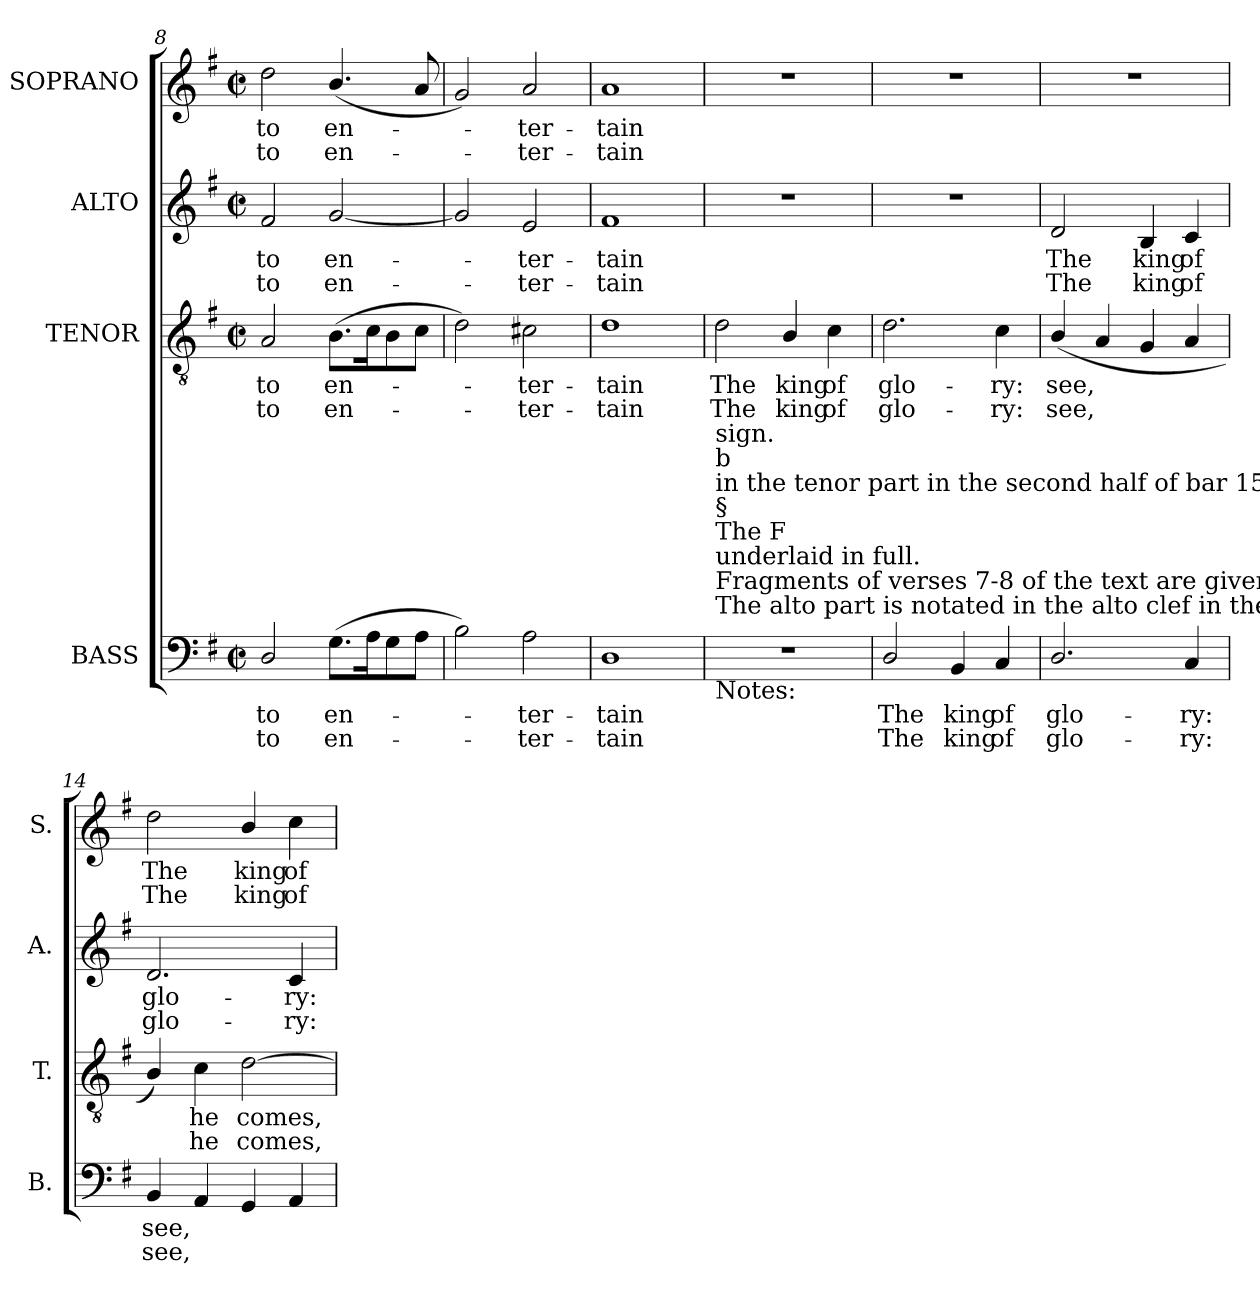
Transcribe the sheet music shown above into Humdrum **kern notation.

**kern	**text	**text	**kern	**text	**text	**kern	**text	**text	**kern	**text	**text
*part4	*part4	*part4	*part3	*part3	*part3	*part2	*part2	*part2	*part1	*part1	*part1
*staff4	*staff4	*staff4	*staff3	*staff3	*staff3	*staff2	*staff2	*staff2	*staff1	*staff1	*staff1
*I"BASS	*	*	*I"TENOR	*	*	*I"ALTO	*	*	*I"SOPRANO	*	*
*I'B.	*	*	*I'T.	*	*	*I'A.	*	*	*I'S.	*	*
*clefF4	*	*	*clefGv2	*	*	*clefG2	*	*	*clefG2	*	*
*	*	*	*ITrd7c12	*	*	*	*	*	*	*	*
*k[f#]	*	*	*k[f#]	*	*	*k[f#]	*	*	*k[f#]	*	*
*G:	*	*	*G:	*	*	*G:	*	*	*G:	*	*
*M2/2	*	*	*M2/2	*	*	*M2/2	*	*	*M2/2	*	*
*met(c|)	*	*	*met(c|)	*	*	*met(c|)	*	*	*met(c|)	*	*
=8	=8	=8	=8	=8	=8	=8	=8	=8	=8	=8	=8
!	!LO:LY:b:color=#000000	!LO:LY:b:color=#000000	!	!	!	!	!	!	!	!	!
!	!	!	!	!LO:LY:b:color=#000000	!LO:LY:b:color=#000000	!	!	!	!	!	!
!	!	!	!	!	!	!	!LO:LY:b:color=#000000	!LO:LY:b:color=#000000	!	!	!
!	!	!	!	!	!	!	!	!	!	!LO:LY:b:color=#000000	!LO:LY:b:color=#000000
2Di/	to	to	2AAi/	to	to	2f#i/	to	to	2ddi\	to	to
!	!LO:LY:b:color=#000000	!LO:LY:b:color=#000000	!	!	!	!	!	!	!	!	!
!	!	!	!	!LO:LY:b:color=#000000	!LO:LY:b:color=#000000	!	!	!	!	!	!
!	!	!	!	!	!	!	!LO:LY:b:color=#000000	!LO:LY:b:color=#000000	!	!	!
!	!	!	!	!	!	!	!	!	!	!LO:LY:b:color=#000000	!LO:LY:b:color=#000000
(8.Gi\L	en-	en-	(8.BBi\L	en-	en-	[2gi/	en-	en-	(4.bi/	en-	en-
16Ai\K	.	.	16Ci\K	.	.	.	.	.	.	.	.
8Gi\	.	.	8BBi\	.	.	.	.	.	.	.	.
8Ai\J	.	.	8Ci\J	.	.	.	.	.	8ai/	.	.
=9	=9	=9	=9	=9	=9	=9	=9	=9	=9	=9	=9
2Bi\)	.	.	2Di\)	.	.	2gi/]	.	.	2gi/)	.	.
!	!LO:LY:b:color=#000000	!LO:LY:b:color=#000000	!	!	!	!	!	!	!	!	!
!	!	!	!	!LO:LY:b:color=#000000	!LO:LY:b:color=#000000	!	!	!	!	!	!
!	!	!	!	!	!	!	!LO:LY:b:color=#000000	!LO:LY:b:color=#000000	!	!	!
!	!	!	!	!	!	!	!	!	!	!LO:LY:b:color=#000000	!LO:LY:b:color=#000000
2Ai\	-ter-	-ter-	2C#Xi\	-ter-	-ter-	2ei/	-ter-	-ter-	2ai/	-ter-	-ter-
=10	=10	=10	=10	=10	=10	=10	=10	=10	=10	=10	=10
!	!LO:LY:b:color=#000000	!LO:LY:b:color=#000000	!	!	!	!	!	!	!	!	!
!	!	!	!	!LO:LY:b:color=#000000	!LO:LY:b:color=#000000	!	!	!	!	!	!
!	!	!	!	!	!	!	!LO:LY:b:color=#000000	!LO:LY:b:color=#000000	!	!	!
!	!	!	!	!	!	!	!	!	!	!LO:LY:b:color=#000000	!LO:LY:b:color=#000000
1Di	-tain	-tain	1Di	-tain	-tain	1f#i	-tain	-tain	1ai	-tain	-tain
!!LO:LB:g=z
=11	=11	=11	=11	=11	=11	=11	=11	=11	=11	=11	=11
!LO:TX:b:t=Notes&colon;	!	!	!	!	!	!	!	!	!	!	!
!LO:TX:t=The alto part is notated in the alto clef in the source&colon; the original time signature is retorted time.	!	!	!	!	!	!	!	!	!	!	!
!LO:TX:t=Fragments of verses 7-8 of the text are given in the source&colon; these verses and verses 9-10 have been editorially	!	!	!	!	!	!	!	!	!	!	!
!LO:TX:t=underlaid in full.	!	!	!	!	!	!	!	!	!	!	!
!LO:TX:t=The F	!	!	!	!	!	!	!	!	!	!	!
!LO:TX:t=§	!	!	!	!	!	!	!	!	!	!	!
!LO:TX:t=in the tenor part in the second half of bar 15 is marked in the source with a	!	!	!	!	!	!	!	!	!	!	!
!LO:TX:t=b	!	!	!	!	!	!	!	!	!	!	!
!LO:TX:t=sign.	!	!	!	!	!	!	!	!	!	!	!
!	!	!	!	!LO:LY:b:color=#000000	!LO:LY:b:color=#000000	!	!	!	!	!	!
1r	.	.	2Di\	The	The	1r	.	.	1r	.	.
!	!	!	!	!LO:LY:b:color=#000000	!LO:LY:b:color=#000000	!	!	!	!	!	!
.	.	.	4BBi/	king	king	.	.	.	.	.	.
!	!	!	!	!LO:LY:b:color=#000000	!LO:LY:b:color=#000000	!	!	!	!	!	!
.	.	.	4Ci\	of	of	.	.	.	.	.	.
=12	=12	=12	=12	=12	=12	=12	=12	=12	=12	=12	=12
!	!LO:LY:b:color=#000000	!LO:LY:b:color=#000000	!	!	!	!	!	!	!	!	!
!	!	!	!	!LO:LY:b:color=#000000	!LO:LY:b:color=#000000	!	!	!	!	!	!
2Di/	The	The	2.Di\	glo-	glo-	1r	.	.	1r	.	.
!	!LO:LY:b:color=#000000	!LO:LY:b:color=#000000	!	!	!	!	!	!	!	!	!
4BBi/	king	king	.	.	.	.	.	.	.	.	.
!	!LO:LY:b:color=#000000	!LO:LY:b:color=#000000	!	!	!	!	!	!	!	!	!
!	!	!	!	!LO:LY:b:color=#000000	!LO:LY:b:color=#000000	!	!	!	!	!	!
4Ci/	of	of	4Ci\	-ry:	-ry:	.	.	.	.	.	.
=13	=13	=13	=13	=13	=13	=13	=13	=13	=13	=13	=13
!	!LO:LY:b:color=#000000	!LO:LY:b:color=#000000	!	!	!	!	!	!	!	!	!
!	!	!	!	!LO:LY:b:color=#000000	!LO:LY:b:color=#000000	!	!	!	!	!	!
!	!	!	!	!	!	!	!LO:LY:b:color=#000000	!LO:LY:b:color=#000000	!	!	!
2.Di/	glo-	glo-	(4BBi/	see,	see,	2di/	The	The	1r	.	.
.	.	.	4AAi/	.	.	.	.	.	.	.	.
!	!	!	!	!	!	!	!LO:LY:b:color=#000000	!LO:LY:b:color=#000000	!	!	!
.	.	.	4GGi/	.	.	4Bi/	king	king	.	.	.
!	!LO:LY:b:color=#000000	!LO:LY:b:color=#000000	!	!	!	!	!	!	!	!	!
!	!	!	!	!	!	!	!LO:LY:b:color=#000000	!LO:LY:b:color=#000000	!	!	!
4Ci/	-ry:	-ry:	4AAi/	.	.	4ci/	of	of	.	.	.
=14	=14	=14	=14	=14	=14	=14	=14	=14	=14	=14	=14
!	!LO:LY:b:color=#000000	!LO:LY:b:color=#000000	!	!	!	!	!	!	!	!	!
!	!	!	!	!	!	!	!LO:LY:b:color=#000000	!LO:LY:b:color=#000000	!	!	!
!	!	!	!	!	!	!	!	!	!	!LO:LY:b:color=#000000	!LO:LY:b:color=#000000
4BBi/	see,	see,	4BBi/)	.	.	2.di/	glo-	glo-	2ddi\	The	The
!	!	!	!	!LO:LY:b:color=#000000	!LO:LY:b:color=#000000	!	!	!	!	!	!
4AAi/	.	.	4Ci\	he	he	.	.	.	.	.	.
!	!	!	!	!LO:LY:b:color=#000000	!LO:LY:b:color=#000000	!	!	!	!	!	!
!	!	!	!	!	!	!	!	!	!	!LO:LY:b:color=#000000	!LO:LY:b:color=#000000
4GGi/	.	.	[2Di\	comes,	comes,	.	.	.	4bi/	king	king
!	!	!	!	!	!	!	!LO:LY:b:color=#000000	!LO:LY:b:color=#000000	!	!	!
!	!	!	!	!	!	!	!	!	!	!LO:LY:b:color=#000000	!LO:LY:b:color=#000000
4AAi/	.	.	.	.	.	4ci/	-ry:	-ry:	4cci\	of	of
=	=	=	=	=	=	=	=	=	=	=	=
*-	*-	*-	*-	*-	*-	*-	*-	*-	*-	*-	*-
